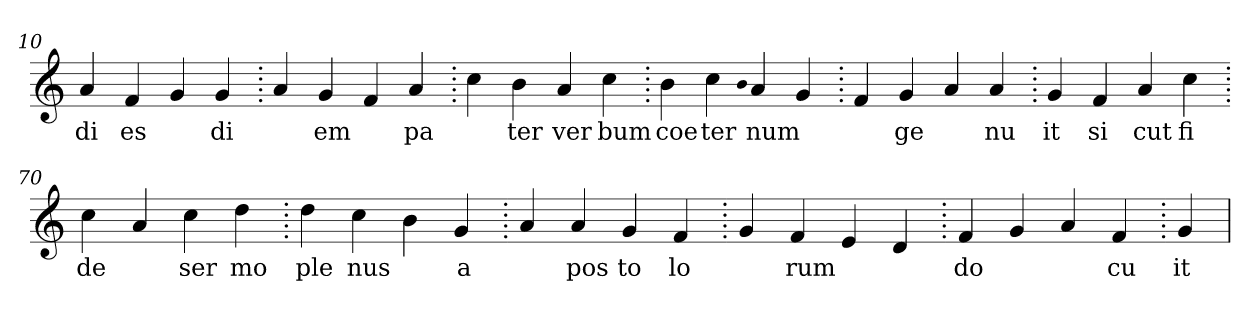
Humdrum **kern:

**kern	**text
*part1	*part1
*staff1	*staff1
*clefG2	*
=10.	=10.
4a	di
4f	es
4g	.
4g	di
=20.	=20.
4a	.
4g	em
4f	.
4a	pa
=30.	=30.
4cc	.
4b	ter
4a	ver
4cc	bum
=40.	=40.
4b	coe
4cc	ter
qqb	.
4a	num
4g	.
=50.	=50.
4f	.
4g	ge
4a	.
4a	nu
=60.	=60.
4g	it
4f	si
4a	cut
4cc	fi
=70.	=70.
4cc	de
4a	.
4cc	ser
4dd	mo
=80.	=80.
4dd	ple
4cc	nus
4b	.
4g	a
=90.	=90.
4a	.
4a	pos
4g	to
4f	lo
=100.	=100.
4g	.
4f	rum
4e	.
4d	.
=110.	=110.
4f	do
4g	.
4a	.
4f	cu
=120.	=120.
4g	it
=	=
*-	*-
